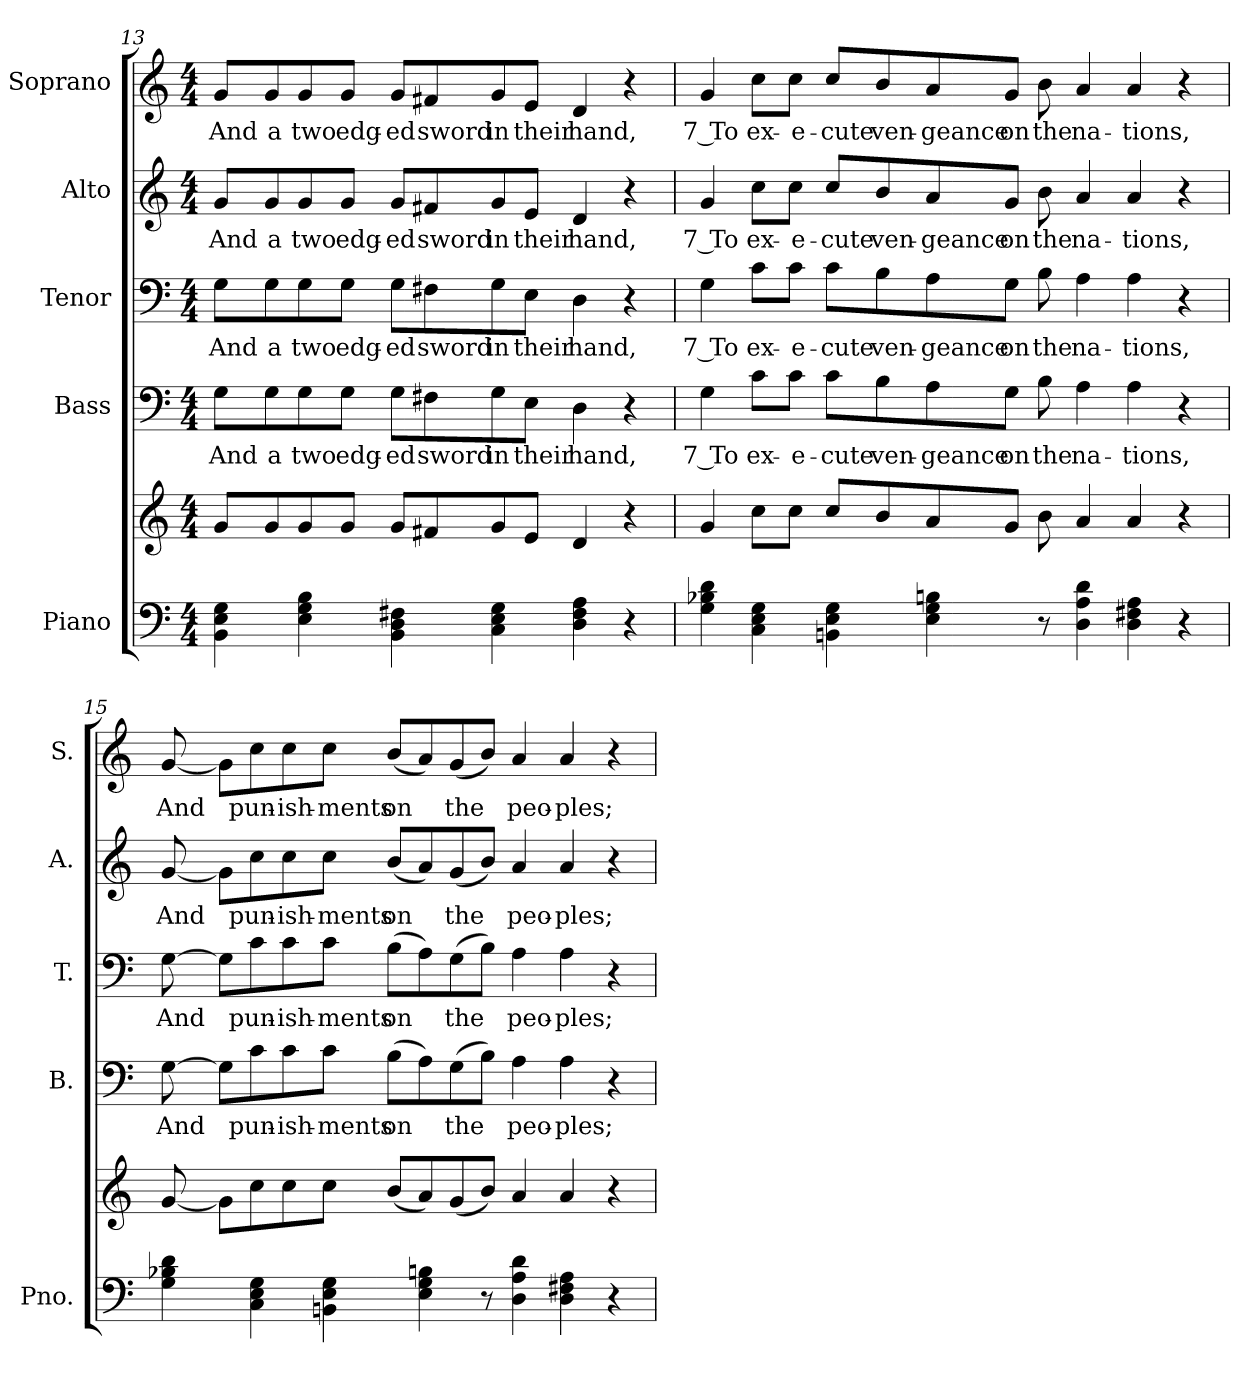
**kern	**kern	**kern	**text	**kern	**text	**kern	**text	**kern	**text
*part5	*part5	*part4	*part4	*part3	*part3	*part2	*part2	*part1	*part1
*staff6	*staff5	*staff4	*staff4	*staff3	*staff3	*staff2	*staff2	*staff1	*staff1
*I"Piano	*	*I"Bass	*	*I"Tenor	*	*I"Alto	*	*I"Soprano	*
*I'Pno.	*	*I'B.	*	*I'T.	*	*I'A.	*	*I'S.	*
!!LO:PB:g=z
*clefF4	*clefG2	*clefF4	*	*clefF4	*	*clefG2	*	*clefG2	*
*k[]	*k[]	*k[]	*	*k[]	*	*k[]	*	*k[]	*
*C:	*C:	*C:	*	*C:	*	*C:	*	*C:	*
*M4/4	*M4/4	*M4/4	*	*M4/4	*	*M4/4	*	*M4/4	*
=13	=13	=13	=13	=13	=13	=13	=13	=13	=13
!	!	!	!LO:LY:b:color=#000000	!	!	!	!	!	!
!	!	!	!	!	!LO:LY:b:color=#000000	!	!	!	!
!	!	!	!	!	!	!	!LO:LY:b:color=#000000	!	!
!	!	!	!	!	!	!	!	!	!LO:LY:b:color=#000000
4BBi\ 4Ei 4Gi	8gi/L	8Gi\L	And	8Gi\L	And	8gi/L	And	8gi/L	And
!	!	!	!LO:LY:b:color=#000000	!	!	!	!	!	!
!	!	!	!	!	!LO:LY:b:color=#000000	!	!	!	!
!	!	!	!	!	!	!	!LO:LY:b:color=#000000	!	!
!	!	!	!	!	!	!	!	!	!LO:LY:b:color=#000000
.	8gi/	8Gi\	a	8Gi\	a	8gi/	a	8gi/	a
!	!	!	!LO:LY:b:color=#000000	!	!	!	!	!	!
!	!	!	!	!	!LO:LY:b:color=#000000	!	!	!	!
!	!	!	!	!	!	!	!LO:LY:b:color=#000000	!	!
!	!	!	!	!	!	!	!	!	!LO:LY:b:color=#000000
4Ei\ 4Gi 4Bi	8gi/	8Gi\	two	8Gi\	two	8gi/	two	8gi/	two
!	!	!	!LO:LY:b:color=#000000	!	!	!	!	!	!
!	!	!	!	!	!LO:LY:b:color=#000000	!	!	!	!
!	!	!	!	!	!	!	!LO:LY:b:color=#000000	!	!
!	!	!	!	!	!	!	!	!	!LO:LY:b:color=#000000
.	8gi/J	8Gi\J	edg-	8Gi\J	edg-	8gi/J	edg-	8gi/J	edg-
!	!	!	!LO:LY:b:color=#000000	!	!	!	!	!	!
!	!	!	!	!	!LO:LY:b:color=#000000	!	!	!	!
!	!	!	!	!	!	!	!LO:LY:b:color=#000000	!	!
!	!	!	!	!	!	!	!	!	!LO:LY:b:color=#000000
4BBi\ 4Di 4F#Xi	8gi/L	8Gi\L	-ed	8Gi\L	-ed	8gi/L	-ed	8gi/L	-ed
!	!	!	!LO:LY:b:color=#000000	!	!	!	!	!	!
!	!	!	!	!	!LO:LY:b:color=#000000	!	!	!	!
!	!	!	!	!	!	!	!LO:LY:b:color=#000000	!	!
!	!	!	!	!	!	!	!	!	!LO:LY:b:color=#000000
.	8f#Xi/	8F#Xi\	sword	8F#Xi\	sword	8f#Xi/	sword	8f#Xi/	sword
!	!	!	!LO:LY:b:color=#000000	!	!	!	!	!	!
!	!	!	!	!	!LO:LY:b:color=#000000	!	!	!	!
!	!	!	!	!	!	!	!LO:LY:b:color=#000000	!	!
!	!	!	!	!	!	!	!	!	!LO:LY:b:color=#000000
4Ci\ 4Ei 4Gi	8gi/	8Gi\	in	8Gi\	in	8gi/	in	8gi/	in
!	!	!	!LO:LY:b:color=#000000	!	!	!	!	!	!
!	!	!	!	!	!LO:LY:b:color=#000000	!	!	!	!
!	!	!	!	!	!	!	!LO:LY:b:color=#000000	!	!
!	!	!	!	!	!	!	!	!	!LO:LY:b:color=#000000
.	8ei/J	8Ei\J	their	8Ei\J	their	8ei/J	their	8ei/J	their
!	!	!	!LO:LY:b:color=#000000	!	!	!	!	!	!
!	!	!	!	!	!LO:LY:b:color=#000000	!	!	!	!
!	!	!	!	!	!	!	!LO:LY:b:color=#000000	!	!
!	!	!	!	!	!	!	!	!	!LO:LY:b:color=#000000
4Di\ 4F#i 4Ai	4di/	4Di\	hand,	4Di\	hand,	4di/	hand,	4di/	hand,
4r	4r	4r	.	4r	.	4r	.	4r	.
!!LO:PB:g=z
=14	=14	=14	=14	=14	=14	=14	=14	=14	=14
!	!	!	!LO:LY:b:color=#000000	!	!	!	!	!	!
!	!	!	!	!	!LO:LY:b:color=#000000	!	!	!	!
!	!	!	!	!	!	!	!LO:LY:b:color=#000000	!	!
!	!	!	!	!	!	!	!	!	!LO:LY:b:color=#000000
4Gi\ 4B-Xi 4di	4gi/	4Gi\	7 To	4Gi\	7 To	4gi/	7 To	4gi/	7 To
!	!	!	!LO:LY:b:color=#000000	!	!	!	!	!	!
!	!	!	!	!	!LO:LY:b:color=#000000	!	!	!	!
!	!	!	!	!	!	!	!LO:LY:b:color=#000000	!	!
!	!	!	!	!	!	!	!	!	!LO:LY:b:color=#000000
4Ci\ 4Ei 4Gi	8cci\L	8ci\L	ex-	8ci\L	ex-	8cci\L	ex-	8cci\L	ex-
!	!	!	!LO:LY:b:color=#000000	!	!	!	!	!	!
!	!	!	!	!	!LO:LY:b:color=#000000	!	!	!	!
!	!	!	!	!	!	!	!LO:LY:b:color=#000000	!	!
!	!	!	!	!	!	!	!	!	!LO:LY:b:color=#000000
.	8cci\J	8ci\J	-e-	8ci\J	-e-	8cci\J	-e-	8cci\J	-e-
!	!	!	!LO:LY:b:color=#000000	!	!	!	!	!	!
!	!	!	!	!	!LO:LY:b:color=#000000	!	!	!	!
!	!	!	!	!	!	!	!LO:LY:b:color=#000000	!	!
!	!	!	!	!	!	!	!	!	!LO:LY:b:color=#000000
4BBni\ 4Ei 4Gi	8cci/L	8ci\L	-cute	8ci\L	-cute	8cci/L	-cute	8cci/L	-cute
!	!	!	!LO:LY:b:color=#000000	!	!	!	!	!	!
!	!	!	!	!	!LO:LY:b:color=#000000	!	!	!	!
!	!	!	!	!	!	!	!LO:LY:b:color=#000000	!	!
!	!	!	!	!	!	!	!	!	!LO:LY:b:color=#000000
.	8bi/	8Bi\	ven-	8Bi\	ven-	8bi/	ven-	8bi/	ven-
!	!	!	!LO:LY:b:color=#000000	!	!	!	!	!	!
!	!	!	!	!	!LO:LY:b:color=#000000	!	!	!	!
!	!	!	!	!	!	!	!LO:LY:b:color=#000000	!	!
!	!	!	!	!	!	!	!	!	!LO:LY:b:color=#000000
4Ei\ 4Gi 4Bni	8ai/	8Ai\	-geance	8Ai\	-geance	8ai/	-geance	8ai/	-geance
!	!	!	!LO:LY:b:color=#000000	!	!	!	!	!	!
!	!	!	!	!	!LO:LY:b:color=#000000	!	!	!	!
!	!	!	!	!	!	!	!LO:LY:b:color=#000000	!	!
!	!	!	!	!	!	!	!	!	!LO:LY:b:color=#000000
.	8gi/J	8Gi\J	on	8Gi\J	on	8gi/J	on	8gi/J	on
!	!	!	!LO:LY:b:color=#000000	!	!	!	!	!	!
!	!	!	!	!	!LO:LY:b:color=#000000	!	!	!	!
!	!	!	!	!	!	!	!LO:LY:b:color=#000000	!	!
!	!	!	!	!	!	!	!	!	!LO:LY:b:color=#000000
8r	8bi\	8Bi\	the	8Bi\	the	8bi\	the	8bi\	the
!	!	!	!LO:LY:b:color=#000000	!	!	!	!	!	!
!	!	!	!	!	!LO:LY:b:color=#000000	!	!	!	!
!	!	!	!	!	!	!	!LO:LY:b:color=#000000	!	!
!	!	!	!	!	!	!	!	!	!LO:LY:b:color=#000000
4Di\ 4Ai 4di	4ai/	4Ai\	na-	4Ai\	na-	4ai/	na-	4ai/	na-
!	!	!	!LO:LY:b:color=#000000	!	!	!	!	!	!
!	!	!	!	!	!LO:LY:b:color=#000000	!	!	!	!
!	!	!	!	!	!	!	!LO:LY:b:color=#000000	!	!
!	!	!	!	!	!	!	!	!	!LO:LY:b:color=#000000
4Di\ 4F#Xi 4Ai	4ai/	4Ai\	-tions,	4Ai\	-tions,	4ai/	-tions,	4ai/	-tions,
4r	4r	4r	.	4r	.	4r	.	4r	.
!!LO:PB:g=z
=15	=15	=15	=15	=15	=15	=15	=15	=15	=15
!	!	!	!LO:LY:b:color=#000000	!	!	!	!	!	!
!	!	!	!	!	!LO:LY:b:color=#000000	!	!	!	!
!	!	!	!	!	!	!	!LO:LY:b:color=#000000	!	!
!	!	!	!	!	!	!	!	!	!LO:LY:b:color=#000000
4Gi\ 4B-Xi 4di	[<8gi/	[>8Gi\	And	[>8Gi\	And	[<8gi/	And	[<8gi/	And
.	8gi\L]	8Gi\L]	.	8Gi\L]	.	8gi\L]	.	8gi\L]	.
!	!	!	!LO:LY:b:color=#000000	!	!	!	!	!	!
!	!	!	!	!	!LO:LY:b:color=#000000	!	!	!	!
!	!	!	!	!	!	!	!LO:LY:b:color=#000000	!	!
!	!	!	!	!	!	!	!	!	!LO:LY:b:color=#000000
4Ci\ 4Ei 4Gi	8cci\	8ci\	pun-	8ci\	pun-	8cci\	pun-	8cci\	pun-
!	!	!	!LO:LY:b:color=#000000	!	!	!	!	!	!
!	!	!	!	!	!LO:LY:b:color=#000000	!	!	!	!
!	!	!	!	!	!	!	!LO:LY:b:color=#000000	!	!
!	!	!	!	!	!	!	!	!	!LO:LY:b:color=#000000
.	8cci\	8ci\	-ish-	8ci\	-ish-	8cci\	-ish-	8cci\	-ish-
!	!	!	!LO:LY:b:color=#000000	!	!	!	!	!	!
!	!	!	!	!	!LO:LY:b:color=#000000	!	!	!	!
!	!	!	!	!	!	!	!LO:LY:b:color=#000000	!	!
!	!	!	!	!	!	!	!	!	!LO:LY:b:color=#000000
4BBni\ 4Ei 4Gi	8cci\J	8ci\J	-ments	8ci\J	-ments	8cci\J	-ments	8cci\J	-ments
!	!	!	!LO:LY:b:color=#000000	!	!	!	!	!	!
!	!	!	!	!	!LO:LY:b:color=#000000	!	!	!	!
!	!	!	!	!	!	!	!LO:LY:b:color=#000000	!	!
!	!	!	!	!	!	!	!	!	!LO:LY:b:color=#000000
.	(8bi/L	(8Bi\L	on	(8Bi\L	on	(8bi/L	on	(8bi/L	on
4Ei\ 4Gi 4Bni	8ai/)	8Ai\)	.	8Ai\)	.	8ai/)	.	8ai/)	.
!	!	!	!LO:LY:b:color=#000000	!	!	!	!	!	!
!	!	!	!	!	!LO:LY:b:color=#000000	!	!	!	!
!	!	!	!	!	!	!	!LO:LY:b:color=#000000	!	!
!	!	!	!	!	!	!	!	!	!LO:LY:b:color=#000000
.	(8gi/	(8Gi\	the	(8Gi\	the	(8gi/	the	(8gi/	the
8r	8bi/J)	8Bi\J)	.	8Bi\J)	.	8bi/J)	.	8bi/J)	.
!	!	!	!LO:LY:b:color=#000000	!	!	!	!	!	!
!	!	!	!	!	!LO:LY:b:color=#000000	!	!	!	!
!	!	!	!	!	!	!	!LO:LY:b:color=#000000	!	!
!	!	!	!	!	!	!	!	!	!LO:LY:b:color=#000000
4Di\ 4Ai 4di	4ai/	4Ai\	peo-	4Ai\	peo-	4ai/	peo-	4ai/	peo-
!	!	!	!LO:LY:b:color=#000000	!	!	!	!	!	!
!	!	!	!	!	!LO:LY:b:color=#000000	!	!	!	!
!	!	!	!	!	!	!	!LO:LY:b:color=#000000	!	!
!	!	!	!	!	!	!	!	!	!LO:LY:b:color=#000000
4Di\ 4F#Xi 4Ai	4ai/	4Ai\	-ples;	4Ai\	-ples;	4ai/	-ples;	4ai/	-ples;
4r	4r	4r	.	4r	.	4r	.	4r	.
=	=	=	=	=	=	=	=	=	=
*-	*-	*-	*-	*-	*-	*-	*-	*-	*-
